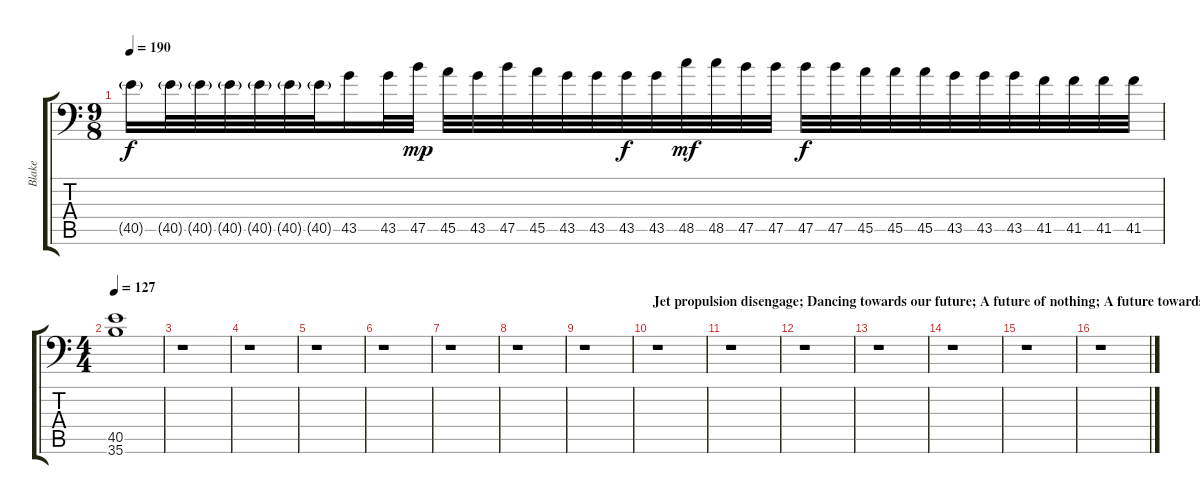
\track ("Blake" "Blake") {instrument acousticgrandpiano}
\staff {score tabs}
\tuning (C-1 C-1 C-1 C-1 C-1 C-1) {hide}
\ts (9 8)
\tempo 190
\clef f4
\ks c
40.5{g}.16{dy f} 40.5{g}.32 40.5{g}.32 40.5{g}.32 40.5{g}.32 40.5{g}.32 40.5{g}.32 43.5.16 43.5.32 47.5.32{dy mp} 45.5.32 43.5.32 47.5.32 45.5.32 43.5.32 43.5.32 43.5.32{dy f} 43.5.32 48.5.32{dy mf} 48.5.32 47.5.32 47.5.32 47.5.32{dy f} 47.5.32 45.5.32 45.5.32 45.5.32 43.5.32 43.5.32 43.5.32 41.5.32 41.5.32 41.5.32 41.5.32 |
\ts (4 4)
\section ("" "")
\tempo 127
(40.5 35.6).1 |
r.1 |
r.1 |
r.1 |
r.1 |
r.1 |
r.1 |
r.1 |
\section ("" "Jet propulsion disengage; Dancing towards our future; A future of nothing; A future towards nothing")
r.1 |
r.1 |
r.1 |
r.1 |
r.1 |
r.1 |
r.1
